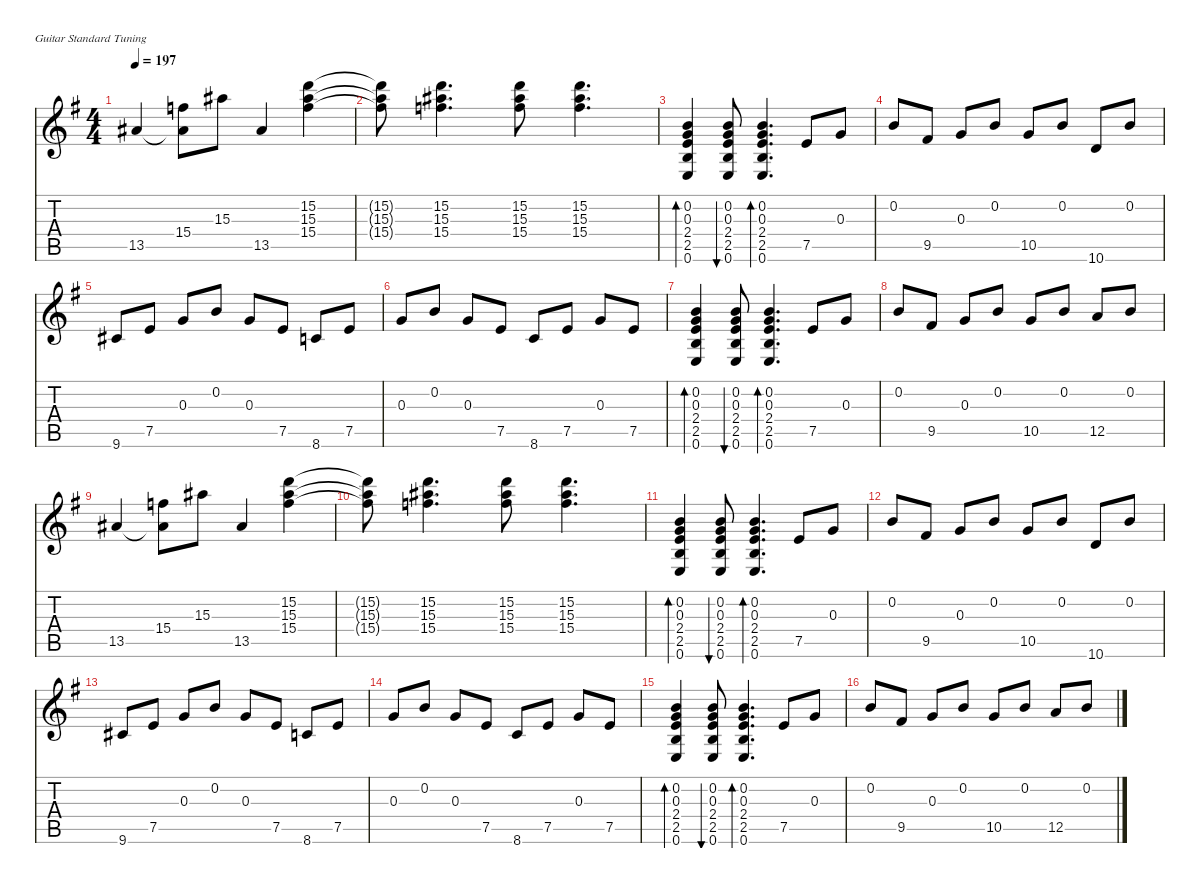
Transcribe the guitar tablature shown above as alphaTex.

\defaultSystemsLayout 4
\hideDynamics
\bracketExtendMode nobrackets
\singleTrackTrackNamePolicy hidden
\multiTrackTrackNamePolicy hidden
\firstSystemTrackNameMode fullname
\firstSystemTrackNameOrientation horizontal
\otherSystemsTrackNameOrientation horizontal
\track ("Guitar 1" "dist.guit.") {mute instrument distortionguitar}
\staff {score tabs}
\tuning (E4 B3 G3 D3 A2 E2)
\ts (4 4)
\tempo 197
\clef g2
\ks eminor
13.5{acc #}.4{dy mf beam Up} (15.4{acc forcenatural} 13.5{t acc #}).8{beam Down} 15.3{acc #}.8{beam Down} 13.5{acc #}.4{beam Up} (15.2{acc forcenatural} 15.3{acc #} 15.4{acc forcenatural}).4{beam Down} |
(15.2{t acc forcenatural} 15.3{t acc #} 15.4{t acc forcenatural}).8{beam Down} (15.2{acc forcenatural} 15.3{acc #} 15.4{acc forcenatural}).4{d beam Down} (15.2{acc forcenatural} 15.3{acc #} 15.4{acc forcenatural}).8{beam Down} (15.2{acc forcenatural} 15.3{acc #} 15.4{acc forcenatural}).4{d beam Down} |
(0.2{acc forcenatural} 0.3{acc forcenatural} 2.4{acc forcenatural} 2.5{acc forcenatural} 0.6{acc forcenatural}).4{bd 60 beam Up} (0.2{acc forcenatural} 0.3{acc forcenatural} 2.4{acc forcenatural} 2.5{acc forcenatural} 0.6{acc forcenatural}).8{bu 60 beam Up} (0.2{acc forcenatural} 0.3{acc forcenatural} 2.4{acc forcenatural} 2.5{acc forcenatural} 0.6{acc forcenatural}).4{d bd 60 beam Up} 7.5{acc forcenatural}.8{beam Up} 0.3{acc forcenatural}.8{beam Up} |
0.2{acc forcenatural}.8{beam Up} 9.5{acc #}.8{beam Up} 0.3{acc forcenatural}.8{beam Up} 0.2{acc forcenatural}.8{beam Up} 10.5{acc forcenatural}.8{beam Up} 0.2{acc forcenatural}.8{beam Up} 10.6{acc forcenatural}.8{beam Up} 0.2{acc forcenatural}.8{beam Up} |
9.6{acc #}.8{beam Up} 7.5{acc forcenatural}.8{beam Up} 0.3{acc forcenatural}.8{beam Up} 0.2{acc forcenatural}.8{beam Up} 0.3{acc forcenatural}.8{beam Up} 7.5{acc forcenatural}.8{beam Up} 8.6{acc forcenatural}.8{beam Up} 7.5{acc forcenatural}.8{beam Up} |
0.3{acc forcenatural}.8{beam Up} 0.2{acc forcenatural}.8{beam Up} 0.3{acc forcenatural}.8{beam Up} 7.5{acc forcenatural}.8{beam Up} 8.6{acc forcenatural}.8{beam Up} 7.5{acc forcenatural}.8{beam Up} 0.3{acc forcenatural}.8{beam Up} 7.5{acc forcenatural}.8{beam Up} |
(0.2{acc forcenatural} 0.3{acc forcenatural} 2.4{acc forcenatural} 2.5{acc forcenatural} 0.6{acc forcenatural}).4{bd 60 beam Up} (0.2{acc forcenatural} 0.3{acc forcenatural} 2.4{acc forcenatural} 2.5{acc forcenatural} 0.6{acc forcenatural}).8{bu 60 beam Up} (0.2{acc forcenatural} 0.3{acc forcenatural} 2.4{acc forcenatural} 2.5{acc forcenatural} 0.6{acc forcenatural}).4{d bd 60 beam Up} 7.5{acc forcenatural}.8{beam Up} 0.3{acc forcenatural}.8{beam Up} |
0.2{acc forcenatural}.8{beam Up} 9.5{acc #}.8{beam Up} 0.3{acc forcenatural}.8{beam Up} 0.2{acc forcenatural}.8{beam Up} 10.5{acc forcenatural}.8{beam Up} 0.2{acc forcenatural}.8{beam Up} 12.5{acc forcenatural}.8{beam Up} 0.2{acc forcenatural}.8{beam Up} |
13.5{acc #}.4{beam Up} (15.4{acc forcenatural} 13.5{t acc #}).8{beam Down} 15.3{acc #}.8{beam Down} 13.5{acc #}.4{beam Up} (15.2{acc forcenatural} 15.3{acc #} 15.4{acc forcenatural}).4{beam Down} |
(15.2{t acc forcenatural} 15.3{t acc #} 15.4{t acc forcenatural}).8{beam Down} (15.2{acc forcenatural} 15.3{acc #} 15.4{acc forcenatural}).4{d beam Down} (15.2{acc forcenatural} 15.3{acc #} 15.4{acc forcenatural}).8{beam Down} (15.2{acc forcenatural} 15.3{acc #} 15.4{acc forcenatural}).4{d beam Down} |
(0.2{acc forcenatural} 0.3{acc forcenatural} 2.4{acc forcenatural} 2.5{acc forcenatural} 0.6{acc forcenatural}).4{bd 60 beam Up} (0.2{acc forcenatural} 0.3{acc forcenatural} 2.4{acc forcenatural} 2.5{acc forcenatural} 0.6{acc forcenatural}).8{bu 60 beam Up} (0.2{acc forcenatural} 0.3{acc forcenatural} 2.4{acc forcenatural} 2.5{acc forcenatural} 0.6{acc forcenatural}).4{d bd 60 beam Up} 7.5{acc forcenatural}.8{beam Up} 0.3{acc forcenatural}.8{beam Up} |
0.2{acc forcenatural}.8{beam Up} 9.5{acc #}.8{beam Up} 0.3{acc forcenatural}.8{beam Up} 0.2{acc forcenatural}.8{beam Up} 10.5{acc forcenatural}.8{beam Up} 0.2{acc forcenatural}.8{beam Up} 10.6{acc forcenatural}.8{beam Up} 0.2{acc forcenatural}.8{beam Up} |
9.6{acc #}.8{beam Up} 7.5{acc forcenatural}.8{beam Up} 0.3{acc forcenatural}.8{beam Up} 0.2{acc forcenatural}.8{beam Up} 0.3{acc forcenatural}.8{beam Up} 7.5{acc forcenatural}.8{beam Up} 8.6{acc forcenatural}.8{beam Up} 7.5{acc forcenatural}.8{beam Up} |
0.3{acc forcenatural}.8{beam Up} 0.2{acc forcenatural}.8{beam Up} 0.3{acc forcenatural}.8{beam Up} 7.5{acc forcenatural}.8{beam Up} 8.6{acc forcenatural}.8{beam Up} 7.5{acc forcenatural}.8{beam Up} 0.3{acc forcenatural}.8{beam Up} 7.5{acc forcenatural}.8{beam Up} |
(0.2{acc forcenatural} 0.3{acc forcenatural} 2.4{acc forcenatural} 2.5{acc forcenatural} 0.6{acc forcenatural}).4{bd 60 beam Up} (0.2{acc forcenatural} 0.3{acc forcenatural} 2.4{acc forcenatural} 2.5{acc forcenatural} 0.6{acc forcenatural}).8{bu 60 beam Up} (0.2{acc forcenatural} 0.3{acc forcenatural} 2.4{acc forcenatural} 2.5{acc forcenatural} 0.6{acc forcenatural}).4{d bd 60 beam Up} 7.5{acc forcenatural}.8{beam Up} 0.3{acc forcenatural}.8{beam Up} |
0.2{acc forcenatural}.8{beam Up} 9.5{acc #}.8{beam Up} 0.3{acc forcenatural}.8{beam Up} 0.2{acc forcenatural}.8{beam Up} 10.5{acc forcenatural}.8{beam Up} 0.2{acc forcenatural}.8{beam Up} 12.5{acc forcenatural}.8{beam Up} 0.2{acc forcenatural}.8{beam Up}
